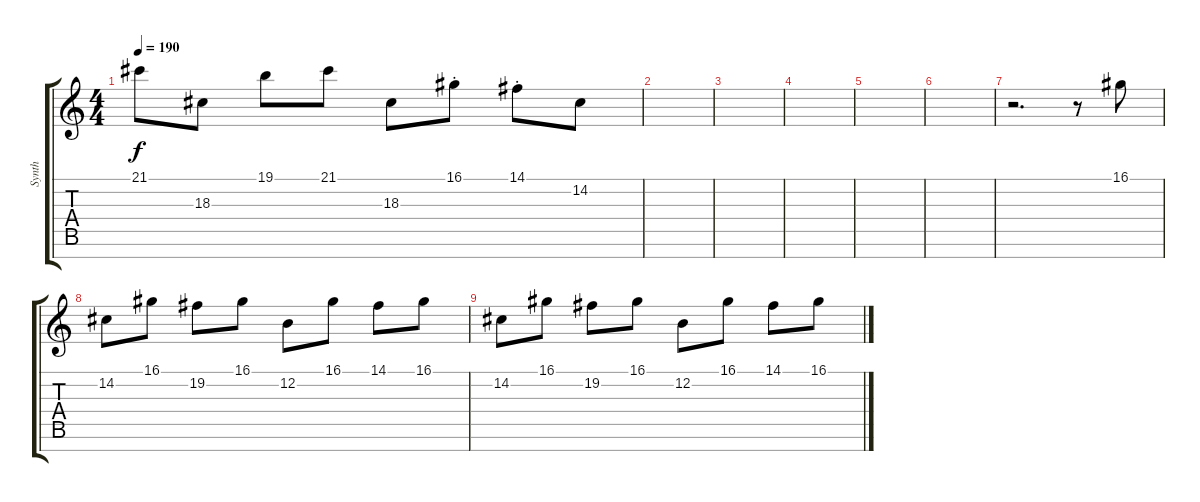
\track ("Synth" "Synth") {instrument pad3polysynth}
\staff {score tabs}
\tuning (E4 B3 G3 D3 A2 E2 B1) {hide}
\ts (4 4)
\tempo 190
\clef g2
\ks c
21.1.8{dy f} 18.3.8 19.1.8 21.1.8 18.3.8 16.1{st}.8 14.1{st}.8 14.2.8 |
|
|
|
|
|
r.2{d} r.8 16.1.8 |
14.2.8 16.1.8 19.2.8 16.1.8 12.2.8 16.1.8 14.1.8 16.1.8 |
14.2.8 16.1.8 19.2.8 16.1.8 12.2.8 16.1.8 14.1.8 16.1.8
